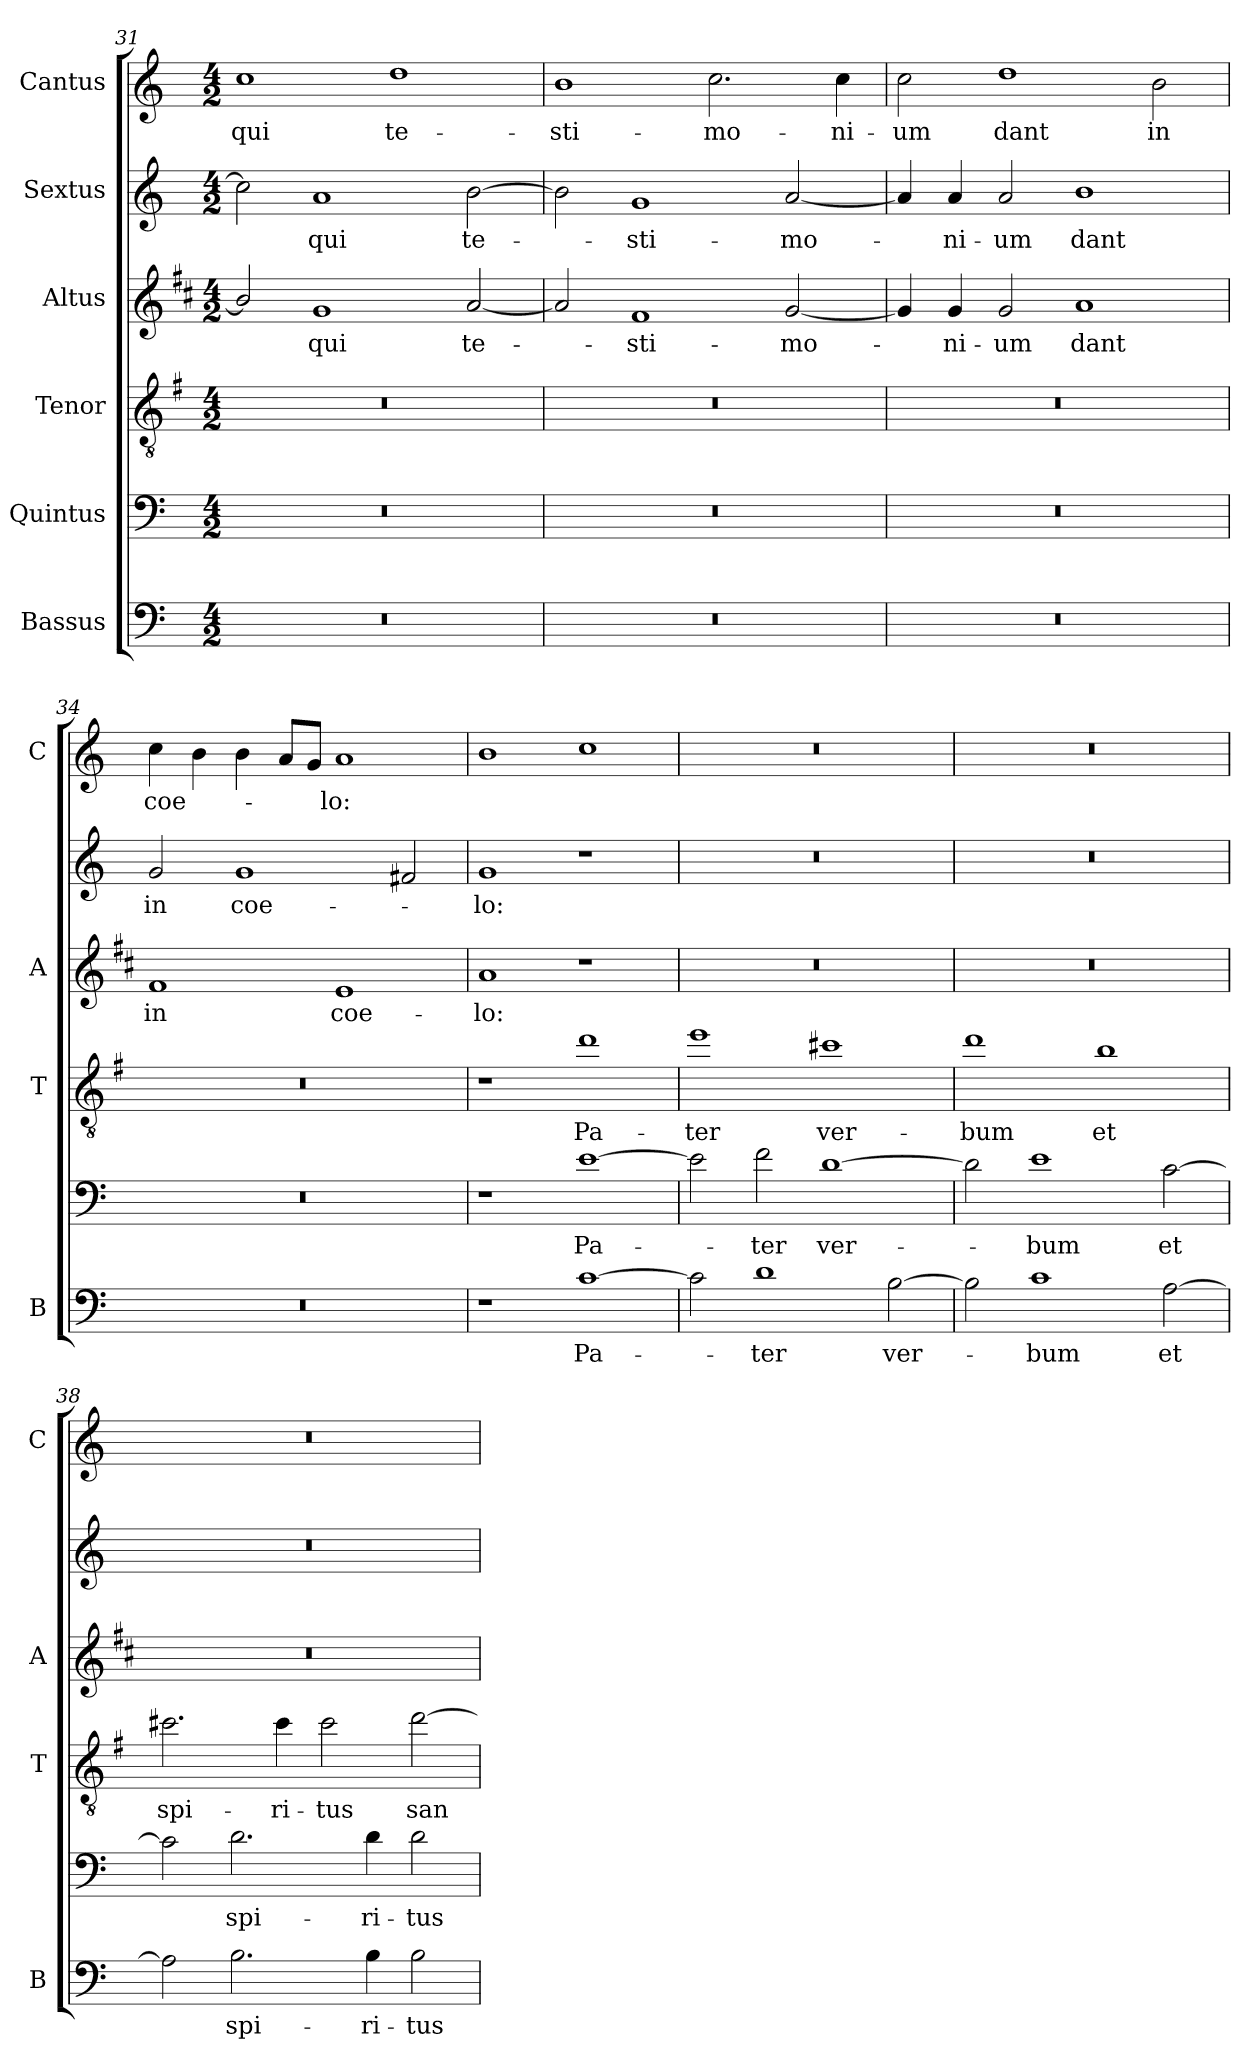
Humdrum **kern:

**kern	**text	**kern	**text	**kern	**text	**kern	**text	**kern	**text	**kern	**text
*part6	*part6	*part5	*part5	*part4	*part4	*part3	*part3	*part2	*part2	*part1	*part1
*staff6	*staff6	*staff5	*staff5	*staff4	*staff4	*staff3	*staff3	*staff2	*staff2	*staff1	*staff1
*I"Bassus	*	*I"Quintus	*	*I"Tenor	*	*I"Altus	*	*I"Sextus	*	*I"Cantus	*
*I'B	*	*	*	*I'T	*	*I'A	*	*	*	*I'C	*
*clefF4	*	*clefF4	*	*clefGv2	*	*clefG2	*	*clefG2	*	*clefG2	*
*	*	*	*	*ITrd4c7	*	*ITrd1c2	*	*	*	*	*
*k[]	*	*k[]	*	*k[]	*	*k[]	*	*k[]	*	*k[]	*
*C:	*	*C:	*	*C:	*	*C:	*	*C:	*	*C:	*
*M4/2	*	*M4/2	*	*M4/2	*	*M4/2	*	*M4/2	*	*M4/2	*
=31	=31	=31	=31	=31	=31	=31	=31	=31	=31	=31	=31
!	!	!	!	!	!	!	!	!	!	!	!LO:LY:b
0r	.	0r	.	0r	.	2a/]	.	2cc\]	.	1cc	qui
!	!	!	!	!	!	!	!LO:LY:b	!	!LO:LY:b	!	!
.	.	.	.	.	.	1f	qui	1a	qui	.	.
!	!	!	!	!	!	!	!	!	!	!	!LO:LY:b
.	.	.	.	.	.	.	.	.	.	1dd	te-
!	!	!	!	!	!	!	!LO:LY:b	!	!LO:LY:b	!	!
.	.	.	.	.	.	[2g/	te-	[2b\	te-	.	.
=32	=32	=32	=32	=32	=32	=32	=32	=32	=32	=32	=32
!	!	!	!	!	!	!	!	!	!	!	!LO:LY:b
0r	.	0r	.	0r	.	2g/]	.	2b\]	.	1b	-sti-
!	!	!	!	!	!	!	!LO:LY:b	!	!LO:LY:b	!	!
.	.	.	.	.	.	1e	-sti-	1g	-sti-	.	.
!	!	!	!	!	!	!	!	!	!	!	!LO:LY:b
.	.	.	.	.	.	.	.	.	.	2.cc\	-mo-
!	!	!	!	!	!	!	!LO:LY:b	!	!LO:LY:b	!	!
.	.	.	.	.	.	[2f/	-mo-	[2a/	-mo-	.	.
!	!	!	!	!	!	!	!	!	!	!	!LO:LY:b
.	.	.	.	.	.	.	.	.	.	4cc\	-ni-
=33	=33	=33	=33	=33	=33	=33	=33	=33	=33	=33	=33
!	!	!	!	!	!	!	!	!	!	!	!LO:LY:b
0r	.	0r	.	0r	.	4f/]	.	4a/]	.	2cc\	-um
!	!	!	!	!	!	!	!LO:LY:b	!	!LO:LY:b	!	!
.	.	.	.	.	.	4f/	-ni-	4a/	-ni-	.	.
!	!	!	!	!	!	!	!LO:LY:b	!	!LO:LY:b	!	!LO:LY:b
.	.	.	.	.	.	2f/	-um	2a/	-um	1dd	dant
!	!	!	!	!	!	!	!LO:LY:b	!	!LO:LY:b	!	!
.	.	.	.	.	.	1g	dant	1b	dant	.	.
!	!	!	!	!	!	!	!	!	!	!	!LO:LY:b
.	.	.	.	.	.	.	.	.	.	2b\	in
=34	=34	=34	=34	=34	=34	=34	=34	=34	=34	=34	=34
!	!	!	!	!	!	!	!LO:LY:b	!	!LO:LY:b	!	!LO:LY:b
0r	.	0r	.	0r	.	1e	in	2g/	in	4cc\	coe-
.	.	.	.	.	.	.	.	.	.	4b\	.
!	!	!	!	!	!	!	!	!	!LO:LY:b	!	!
.	.	.	.	.	.	.	.	1g	coe-	4b\	.
.	.	.	.	.	.	.	.	.	.	8a/L	.
.	.	.	.	.	.	.	.	.	.	8g/J	.
!	!	!	!	!	!	!	!LO:LY:b	!	!	!	!LO:LY:b
.	.	.	.	.	.	1d	coe-	.	.	1a	-lo:
.	.	.	.	.	.	.	.	2f#X/	.	.	.
=35	=35	=35	=35	=35	=35	=35	=35	=35	=35	=35	=35
!	!	!	!	!	!	!	!LO:LY:b	!	!LO:LY:b	!	!
1r	.	1r	.	1r	.	1g	-lo:	1g	-lo:	1b	.
!	!LO:LY:b	!	!LO:LY:b	!	!LO:LY:b	!	!	!	!	!	!
[1c	Pa-	[1e	Pa-	1g	Pa-	1r	.	1r	.	1cc	.
!!LO:LB:g=z
=36	=36	=36	=36	=36	=36	=36	=36	=36	=36	=36	=36
!	!	!	!	!	!LO:LY:b	!	!	!	!	!	!
2c\]	.	2e\]	.	1a	-ter	0r	.	0r	.	0r	.
!	!LO:LY:b	!	!LO:LY:b	!	!	!	!	!	!	!	!
1d	-ter	2f\	-ter	.	.	.	.	.	.	.	.
!	!	!	!LO:LY:b	!	!LO:LY:b	!	!	!	!	!	!
.	.	[1d	ver-	1f#X	ver-	.	.	.	.	.	.
!	!LO:LY:b	!	!	!	!	!	!	!	!	!	!
[2B\	ver-	.	.	.	.	.	.	.	.	.	.
=37	=37	=37	=37	=37	=37	=37	=37	=37	=37	=37	=37
!	!	!	!	!	!LO:LY:b	!	!	!	!	!	!
2B\]	.	2d\]	.	1g	-bum	0r	.	0r	.	0r	.
!	!LO:LY:b	!	!LO:LY:b	!	!	!	!	!	!	!	!
1c	-bum	1e	-bum	.	.	.	.	.	.	.	.
!	!	!	!	!	!LO:LY:b	!	!	!	!	!	!
.	.	.	.	1e	et	.	.	.	.	.	.
!	!LO:LY:b	!	!LO:LY:b	!	!	!	!	!	!	!	!
[2A\	et	[2c\	et	.	.	.	.	.	.	.	.
=38	=38	=38	=38	=38	=38	=38	=38	=38	=38	=38	=38
!	!	!	!	!	!LO:LY:b	!	!	!	!	!	!
2A\]	.	2c\]	.	2.f#X\	spi-	0r	.	0r	.	0r	.
!	!LO:LY:b	!	!LO:LY:b	!	!	!	!	!	!	!	!
2.B\	spi-	2.d\	spi-	.	.	.	.	.	.	.	.
!	!	!	!	!	!LO:LY:b	!	!	!	!	!	!
.	.	.	.	4f#\	-ri-	.	.	.	.	.	.
!	!	!	!	!	!LO:LY:b	!	!	!	!	!	!
.	.	.	.	2f#\	-tus	.	.	.	.	.	.
!	!LO:LY:b	!	!LO:LY:b	!	!	!	!	!	!	!	!
4B\	-ri-	4d\	-ri-	.	.	.	.	.	.	.	.
!	!LO:LY:b	!	!LO:LY:b	!	!LO:LY:b	!	!	!	!	!	!
2B\	-tus	2d\	-tus	[2g\	san-	.	.	.	.	.	.
=	=	=	=	=	=	=	=	=	=	=	=
*-	*-	*-	*-	*-	*-	*-	*-	*-	*-	*-	*-
